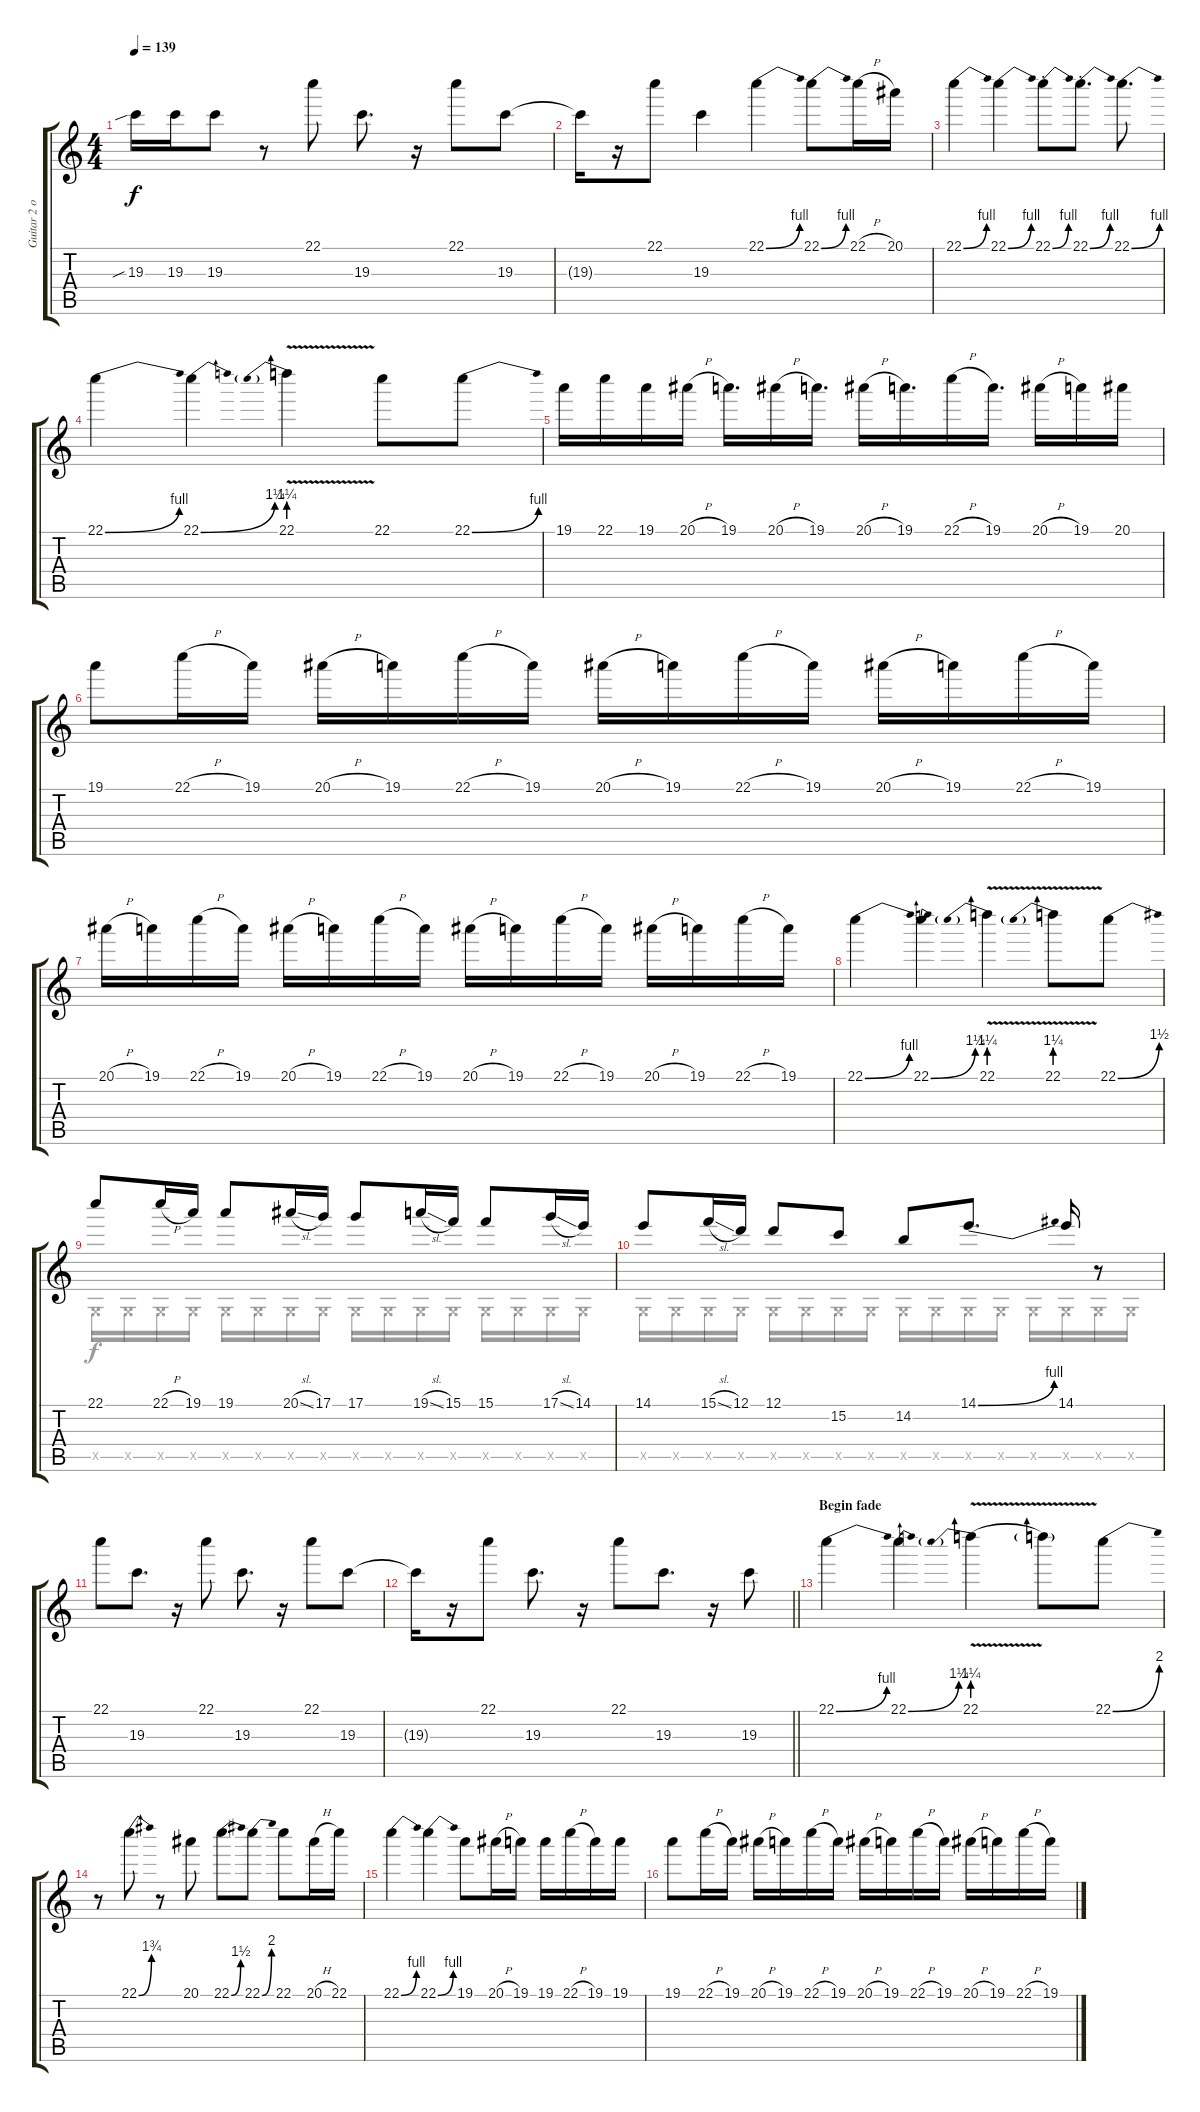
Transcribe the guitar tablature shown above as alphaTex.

\track ("Guitar 2 outro solo" "Guitar 2 o") {instrument distortionguitar}
\staff {score tabs}
\tuning (D4 A3 F3 C3 G2 D2) {hide}
\voice
\ts (4 4)
\tempo 139
\clef g2
\ks c
19.3{sib}.16{dy f} 19.3.16 19.3.8 r.8 22.1.8 19.3.8{d} r.16 22.1.8 19.3.8 |
19.3{t}.16 r.16 22.1.8 19.3.4 22.1{be (bend 0 0 60 4)}.4 22.1{be (bend 0 0 60 4)}.8 22.1{h}.16 20.1.16 |
22.1{be (bend 0 0 60 4)}.4 22.1{be (bend 0 0 60 4)}.4 22.1{be (bend 0 0 60 4) st}.8 22.1{be (bend 0 0 60 4) st}.8{d} 22.1{be (bend 0 0 60 4)}.8{d} |
22.1{be (bend 0 0 60 4)}.4 22.1{be (bend 0 0 60 5)}.4 22.1{be (prebend 0 5 60 5) v}.4 22.1.8 22.1{be (bend 0 0 60 4)}.8 |
19.1.16 22.1.16 19.1.16 20.1{h}.16 19.1.16{d} 20.1{h}.16 19.1.16{d} 20.1{h}.16 19.1.16{d} 22.1{h}.16 19.1.16{d} 20.1{h}.16 19.1.16 20.1.16 |
19.1.8 22.1{h}.16 19.1.16 20.1{h}.16 19.1.16 22.1{h}.16 19.1.16 20.1{h}.16 19.1.16 22.1{h}.16 19.1.16 20.1{h}.16 19.1.16 22.1{h}.16 19.1.16 |
20.1{h}.16 19.1.16 22.1{h}.16 19.1.16 20.1{h}.16 19.1.16 22.1{h}.16 19.1.16 20.1{h}.16 19.1.16 22.1{h}.16 19.1.16 20.1{h}.16 19.1.16 22.1{h}.16 19.1.16 |
22.1{be (bend 0 0 60 4)}.4 22.1{be (bend 0 0 60 5)}.4 22.1{be (prebend 0 5 60 5) v}.4 22.1{be (prebend 0 5 60 5) v}.8 22.1{be (bend 0 0 60 6)}.8 |
22.1.8 22.1{h}.16 19.1.16 19.1.8 20.1{sl}.16 17.1.16 17.1.8 19.1{sl}.16 15.1.16 15.1.8 17.1{sl}.16 14.1.16 |
14.1.8 15.1{sl}.16 12.1.16 12.1.8 15.2.8 14.2.8 14.1{be (bend 0 0 60 4)}.8{d} 14.1.16 r.8 |
22.1.8 19.3.8{d} r.16 22.1.8 19.3.8{d} r.16 22.1.8 19.3.8 |
\barLineRight lightlight
19.3{t}.16 r.16 22.1.8 19.3.8{d} r.16 22.1.8 19.3.8{d} r.16 19.3.8 |
\section ("" "Begin fade")
22.1{be (bend 0 0 60 4)}.4 22.1{be (bend 0 0 60 5)}.4 22.1{be (prebend 0 5 60 5) v}.4 22.1{t}.8 22.1{be (bend 0 0 60 8)}.8 |
r.8 22.1{be (bend 0 0 60 7)}.8 r.8 20.1.8 22.1{be (bend 0 0 60 6)}.8 22.1{be (bend 0 0 60 8)}.8 22.1.8 20.1{h}.16 22.1.16 |
22.1{be (bend 0 0 60 4)}.4 22.1{be (bend 0 0 60 4)}.4 19.1.8 20.1{h}.16 19.1.16 19.1.16 22.1{h}.16 19.1.16 19.1.16 |
19.1.8 22.1{h}.16 19.1.16 20.1{h}.16 19.1.16 22.1{h}.16 19.1.16 20.1{h}.16 19.1.16 22.1{h}.16 19.1.16 20.1{h}.16 19.1.16 22.1{h}.16 19.1.16
\voice
\clef g2
\ottava regular
\simile none
\ks c
|
|
|
|
|
|
|
|
0.5{x}.16 0.5{x}.16 0.5{x}.16 0.5{x}.16 0.5{x}.16 0.5{x}.16 0.5{x}.16 0.5{x}.16 0.5{x}.16 0.5{x}.16 0.5{x}.16 0.5{x}.16 0.5{x}.16 0.5{x}.16 0.5{x}.16 0.5{x}.16 |
0.5{x}.16 0.5{x}.16 0.5{x}.16 0.5{x}.16 0.5{x}.16 0.5{x}.16 0.5{x}.16 0.5{x}.16 0.5{x}.16 0.5{x}.16 0.5{x}.16 0.5{x}.16 0.5{x}.16 0.5{x}.16 0.5{x}.16 0.5{x}.16 |
|
\barLineRight lightlight
|
|
|
|
